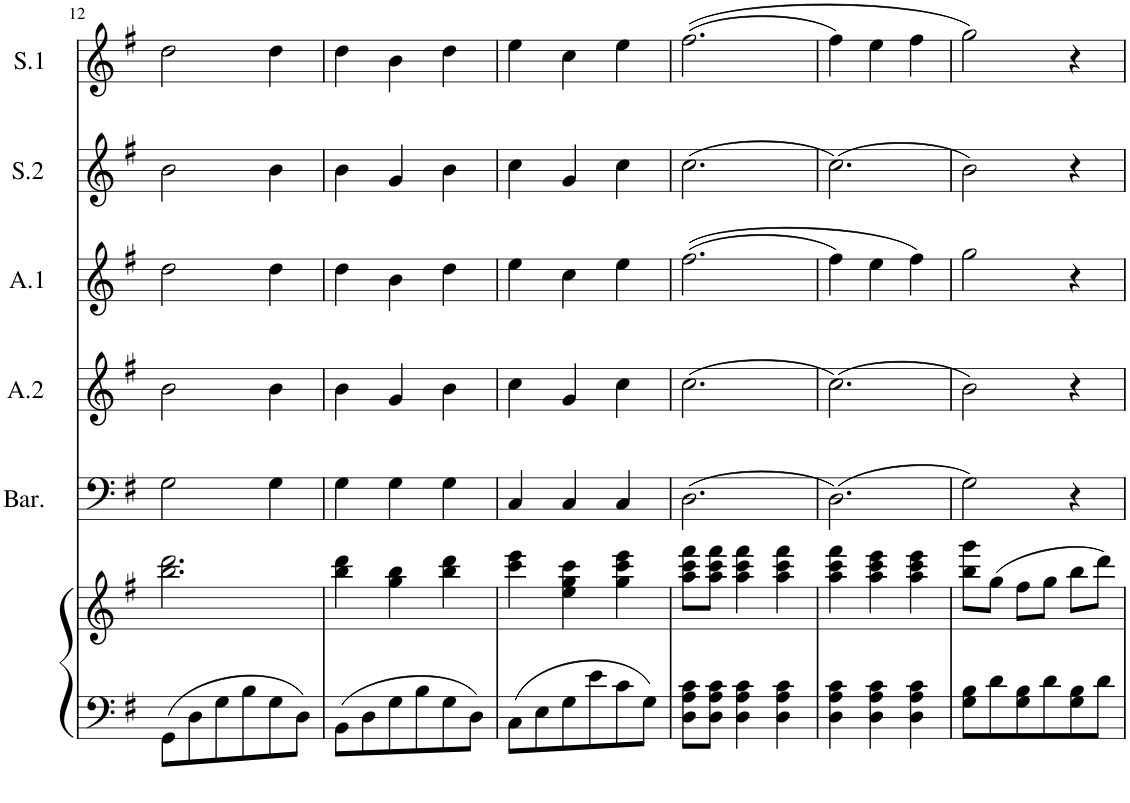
**kern	**kern	**kern	**kern	**kern	**kern	**kern
*part6	*part6	*part5	*part4	*part3	*part2	*part1
*staff7	*staff6	*staff5	*staff4	*staff3	*staff2	*staff1
*I"Piano	*	*I"Baryton	*I"Alto2	*I"Alto1	*I"Soprano2	*I"Soprano1
*I'Pno	*	*I'Bar.	*I'A.2	*I'A.1	*I'S.2	*I'S.1
!!LO:PB:g=z
*clefF4	*clefG2	*clefF4	*clefG2	*clefG2	*clefG2	*clefG2
*k[f#]	*k[f#]	*k[f#]	*k[f#]	*k[f#]	*k[f#]	*k[f#]
*M3/4	*M3/4	*M3/4	*M3/4	*M3/4	*M3/4	*M3/4
=12	=12	=12	=12	=12	=12	=12
8GG\L	2.bb\ 2.ddd\	2G\	2b\	2dd\	2b\	2dd\
8D\	.	.	.	.	.	.
8G\	.	.	.	.	.	.
8B\	.	.	.	.	.	.
8G\	.	4G\	4b\	4dd\	4b\	4dd\
8D\J	.	.	.	.	.	.
=13	=13	=13	=13	=13	=13	=13
8BB\L	4bb\ 4ddd\	4G\	4b\	4dd\	4b\	4dd\
8D\	.	.	.	.	.	.
8G\	4gg\ 4bb\	4G\	4g/	4b\	4g/	4b\
8B\	.	.	.	.	.	.
8G\	4bb\ 4ddd\	4G\	4b\	4dd\	4b\	4dd\
8D\J	.	.	.	.	.	.
=14	=14	=14	=14	=14	=14	=14
8C\L	4ccc\ 4eee\	4C/	4cc\	4ee\	4cc\	4ee\
8E\	.	.	.	.	.	.
8G\	4ee\ 4gg\ 4ccc\	4C/	4g/	4cc\	4g/	4cc\
8e\	.	.	.	.	.	.
8c\	4gg\ 4ccc\ 4eee\	4C/	4cc\	4ee\	4cc\	4ee\
8G\J	.	.	.	.	.	.
=15	=15	=15	=15	=15	=15	=15
8D\ 8A\ 8c\L	8aa\ 8ccc\ 8fff#\L	(2.D\	(2.cc\	((2.ff#\	(2.cc\	((2.ff#\
8D\ 8A\ 8c\J	8aa\ 8ccc\ 8fff#\J	.	.	.	.	.
4D\ 4A\ 4c\	4aa\ 4ccc\ 4fff#\	.	.	.	.	.
4D\ 4A\ 4c\	4aa\ 4ccc\ 4fff#\	.	.	.	.	.
=16	=16	=16	=16	=16	=16	=16
4D\ 4A\ 4c\	4aa\ 4ccc\ 4fff#\	(2.D\)	(2.cc\)	4ff#\)	(2.cc\)	4ff#\)
4D\ 4A\ 4c\	4aa\ 4ccc\ 4eee\	.	.	4ee\	.	4ee\
4D\ 4A\ 4c\	4aa\ 4ccc\ 4eee\	.	.	4ff#\)	.	4ff#\
=17	=17	=17	=17	=17	=17	=17
8G\ 8B\L	8bb\ 8ggg\L	2G\)	2b\)	2gg\	2b\)	2gg\)
8d\	(8gg\J	.	.	.	.	.
8G\ 8B\	8ff#\L	.	.	.	.	.
8d\	8gg\J	.	.	.	.	.
8G\ 8B\	8bb\L	4r	4r	4r	4r	4r
8d\J	8ddd\J)	.	.	.	.	.
=	=	=	=	=	=	=
*-	*-	*-	*-	*-	*-	*-
